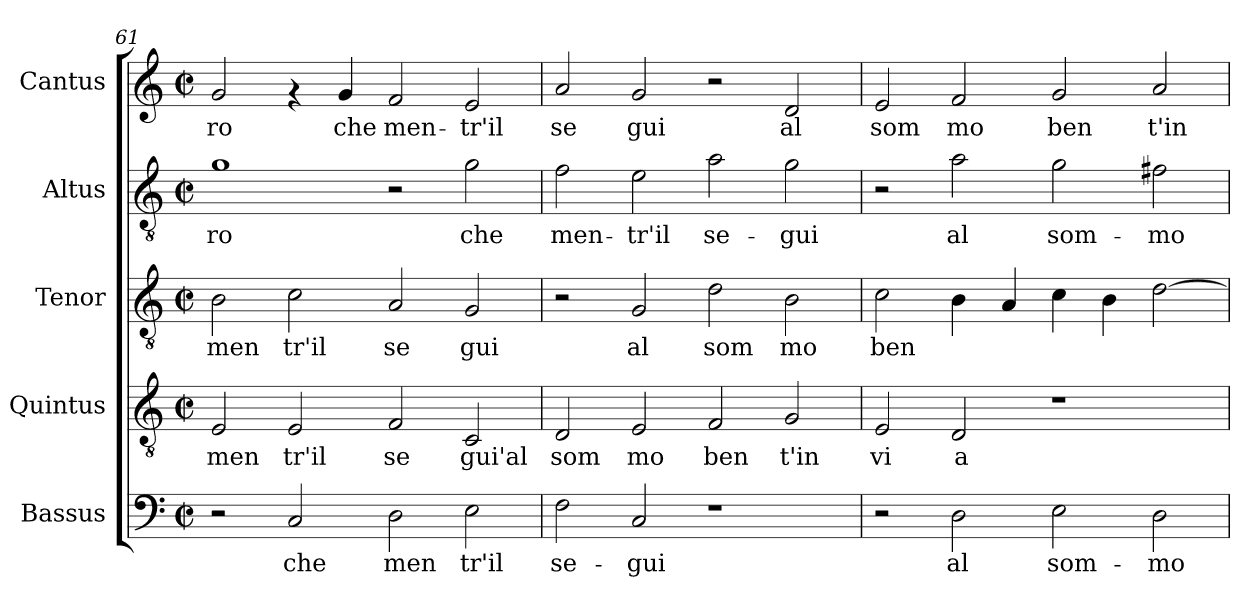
**kern	**text	**kern	**text	**kern	**text	**kern	**text	**kern	**text
*part5	*part5	*part4	*part4	*part3	*part3	*part2	*part2	*part1	*part1
*staff5	*staff5	*staff4	*staff4	*staff3	*staff3	*staff2	*staff2	*staff1	*staff1
*I"Bassus	*	*I"Quintus	*	*I"Tenor	*	*I"Altus	*	*I"Cantus	*
*clefF4	*	*clefGv2	*	*clefGv2	*	*clefGv2	*	*clefG2	*
*k[]	*	*k[]	*	*k[]	*	*k[]	*	*k[]	*
*C:	*	*C:	*	*C:	*	*C:	*	*C:	*
*M2/2	*	*M2/2	*	*M2/2	*	*M2/2	*	*M2/2	*
*met(c|)	*	*met(c|)	*	*met(c|)	*	*met(c|)	*	*met(c|)	*
=61	=61	=61	=61	=61	=61	=61	=61	=61	=61
!	!	!	!LO:LY:b	!	!LO:LY:b:cj	!	!LO:LY:b:cj	!	!LO:LY:b:cj
2r	.	2E/	men	2B\	men	1g	ro	2g/	-ro
!	!LO:LY:b:cj	!	!LO:LY:b	!	!LO:LY:b:cj	!	!	!	!
2C/	che	2E/	tr'il	2c\	tr'il	.	.	4rf	.
!	!	!	!	!	!	!	!	!	!LO:LY:b:cj
.	.	.	.	.	.	.	.	4g/	che
!	!LO:LY:b:cj	!	!LO:LY:b	!	!LO:LY:b:cj	!	!	!	!LO:LY:b:cj
2D\	men	2F/	se	2A/	se	2r	.	2f/	men-
!	!LO:LY:b:cj	!	!LO:LY:b	!	!LO:LY:b:cj	!	!LO:LY:b:cj	!	!LO:LY:b:cj
2E\	tr'il	2C/	gui'al	2G/	gui	2g\	che	2e/	-tr'il
!!LO:PB:g=z
=62	=62	=62	=62	=62	=62	=62	=62	=62	=62
!	!LO:LY:b:cj	!	!LO:LY:b	!	!	!	!LO:LY:b:cj	!	!LO:LY:b:cj
2F\	se-	2D/	som	2r	.	2f\	men-	2a/	se
!	!LO:LY:b:cj	!	!LO:LY:b	!	!LO:LY:b:cj	!	!LO:LY:b:cj	!	!LO:LY:b:cj
2C/	-gui	2E/	mo	2G/	al	2e\	-tr'il	2g/	gui
!	!	!	!LO:LY:b	!	!LO:LY:b:cj	!	!LO:LY:b:cj	!	!
1r	.	2F/	ben	2d\	som	2a\	se-	2r	.
!	!	!	!LO:LY:b	!	!LO:LY:b:cj	!	!LO:LY:b:cj	!	!LO:LY:b:cj
.	.	2G/	t'in	2B\	mo	2g\	-gui	2d/	al
=63	=63	=63	=63	=63	=63	=63	=63	=63	=63
!	!	!	!LO:LY:b	!	!LO:LY:b:cj	!	!	!	!LO:LY:b:cj
2r	.	2E/	vi	2c\	ben	2r	.	2e/	som
!	!LO:LY:b:cj	!	!LO:LY:b	!	!LO:LY:b:cj	!	!LO:LY:b:cj	!	!LO:LY:b:cj
2D\	al	2D/	a	4B\	.	2a\	al	2f/	mo
!	!	!	!	!	!LO:LY:b:cj	!	!	!	!
.	.	.	.	4A/	.	.	.	.	.
!	!LO:LY:b:cj	!	!	!	!LO:LY:b:cj	!	!LO:LY:b:cj	!	!LO:LY:b:cj
2E\	som-	1r	.	4c\	.	2g\	som-	2g/	ben
!	!	!	!	!	!LO:LY:b:cj	!	!	!	!
.	.	.	.	4B\	.	.	.	.	.
!	!LO:LY:b:cj	!	!	!	!LO:LY:b:cj	!	!LO:LY:b:cj	!	!LO:LY:b:cj
2D\	-mo	.	.	[>2d\	.	2f#X\	-mo	2a/	t'in
=	=	=	=	=	=	=	=	=	=
*-	*-	*-	*-	*-	*-	*-	*-	*-	*-
